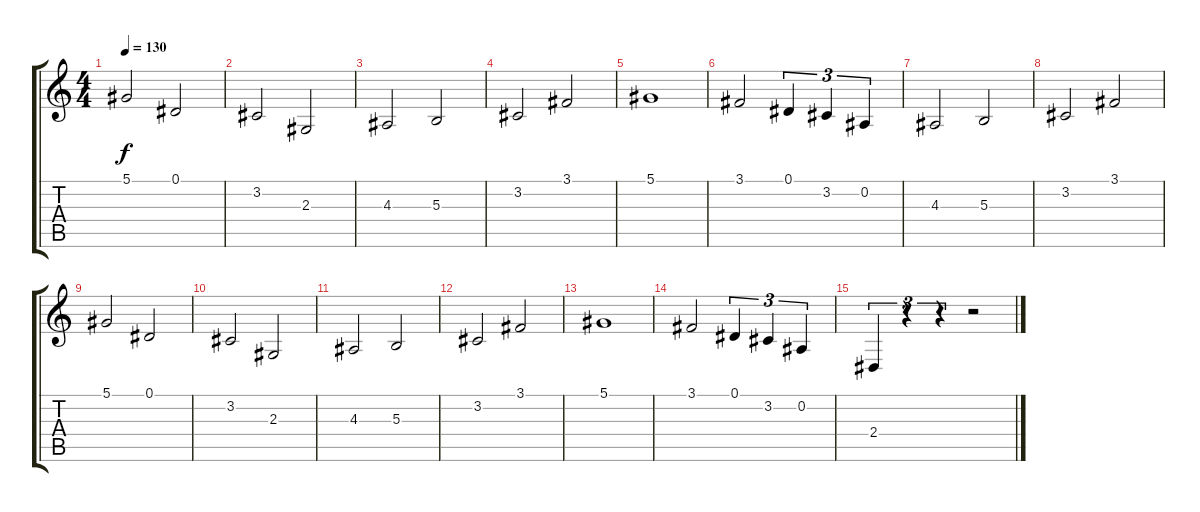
\track "" {instrument violin}
\staff {score tabs}
\tuning (Eb4 Bb3 Gb3 Db3 Ab2 Eb2) {hide}
\ts (4 4)
\tempo 130
\clef g2
\ks c
5.1.2{dy f} 0.1.2 |
3.2.2 2.3.2 |
4.3.2 5.3.2 |
3.2.2 3.1.2 |
5.1.1 |
3.1.2 0.1.4{tu (3 2)} 3.2.4{tu (3 2)} 0.2.4{tu (3 2)} |
4.3.2 5.3.2 |
3.2.2 3.1.2 |
5.1.2 0.1.2 |
3.2.2 2.3.2 |
4.3.2 5.3.2 |
3.2.2 3.1.2 |
5.1.1 |
3.1.2 0.1.4{tu (3 2)} 3.2.4{tu (3 2)} 0.2.4{tu (3 2)} |
2.4.4{tu (3 2)} r.4{tu (3 2)} r.4{tu (3 2)} r.2
